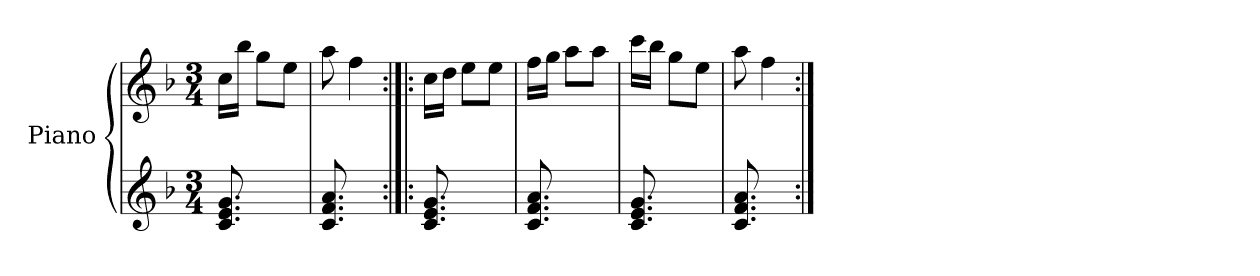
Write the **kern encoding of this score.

**kern	**kern
*part2	*part1
*staff2	*staff1
*I"Piano	*I"Piano
*I'Pno	*I'Pno
*clefG2	*clefG2
*k[b-]	*k[b-]
*M3/4	*M3/4
=1	=1
!LO:N:vis=8.	!
4.c/ 4.e/ 4.g/	16cc\LL
.	16bb-\JJ
.	8gg\L
.	8ee\J
=2	=2
!LO:N:vis=8.	!
4.c/ 4.f/ 4.a/	8aa\
.	4ff\
=3:|!|:	=3:|!|:
!LO:N:vis=8.	!
4.c/ 4.e/ 4.g/	16cc\LL
.	16dd\JJ
.	8ee\L
.	8ee\J
=4	=4
!LO:N:vis=8.	!
4.c/ 4.f/ 4.a/	16ff\LL
.	16gg\JJ
.	8aa\L
.	8aa\J
=5	=5
!LO:N:vis=8.	!
4.c/ 4.e/ 4.g/	16ccc\LL
.	16bb-\JJ
.	8gg\L
.	8ee\J
=6	=6
!LO:N:vis=8.	!
4.c/ 4.f/ 4.a/	8aa\
.	4ff\
=:|!	=:|!
*-	*-
